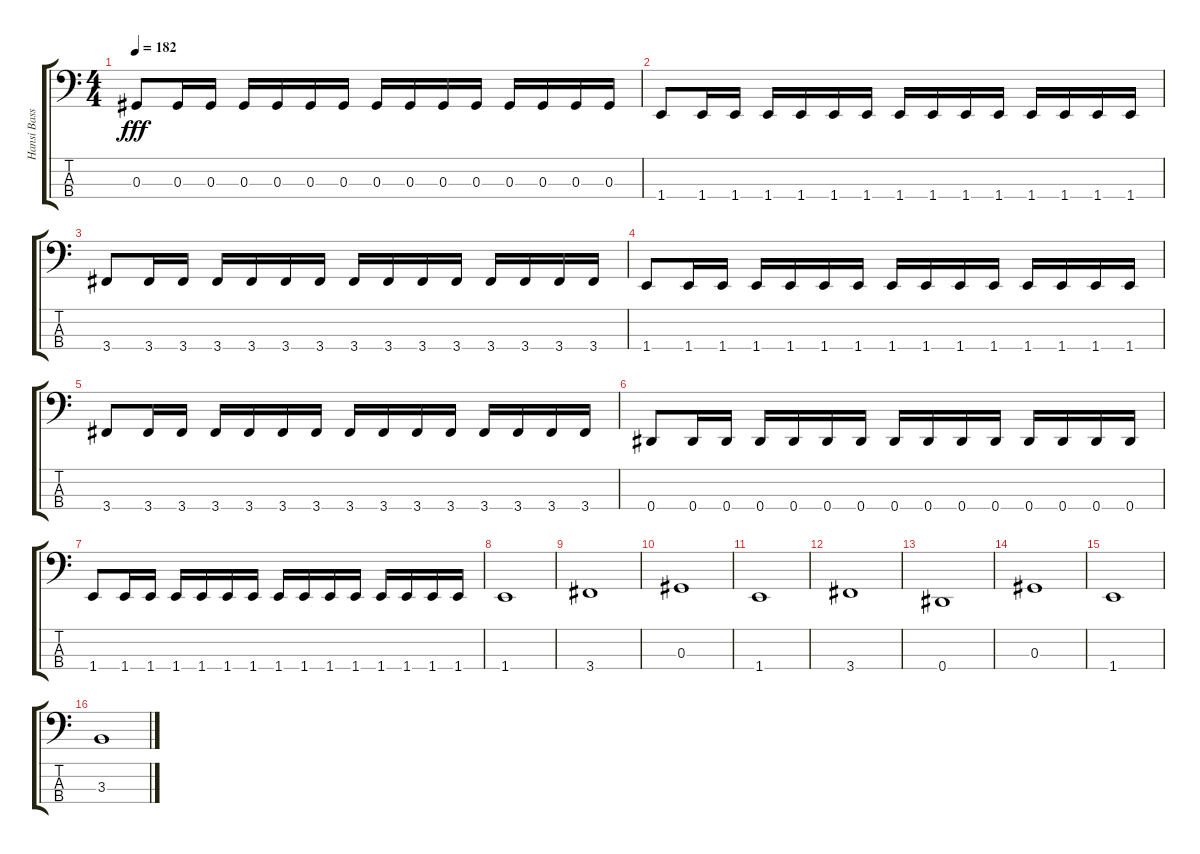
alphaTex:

\track ("Hansi Bass" "Hansi Bass") {instrument electricbasspick}
\staff {score tabs}
\tuning (Gb2 Db2 Ab1 Eb1) {hide}
\ts (4 4)
\tempo 182
\clef f4
\ks c
0.3.8{dy fff} 0.3.16 0.3.16 0.3.16 0.3.16 0.3.16 0.3.16 0.3.16 0.3.16 0.3.16 0.3.16 0.3.16 0.3.16 0.3.16 0.3.16 |
1.4.8 1.4.16 1.4.16 1.4.16 1.4.16 1.4.16 1.4.16 1.4.16 1.4.16 1.4.16 1.4.16 1.4.16 1.4.16 1.4.16 1.4.16 |
3.4.8 3.4.16 3.4.16 3.4.16 3.4.16 3.4.16 3.4.16 3.4.16 3.4.16 3.4.16 3.4.16 3.4.16 3.4.16 3.4.16 3.4.16 |
1.4.8 1.4.16 1.4.16 1.4.16 1.4.16 1.4.16 1.4.16 1.4.16 1.4.16 1.4.16 1.4.16 1.4.16 1.4.16 1.4.16 1.4.16 |
3.4.8 3.4.16 3.4.16 3.4.16 3.4.16 3.4.16 3.4.16 3.4.16 3.4.16 3.4.16 3.4.16 3.4.16 3.4.16 3.4.16 3.4.16 |
0.4.8 0.4.16 0.4.16 0.4.16 0.4.16 0.4.16 0.4.16 0.4.16 0.4.16 0.4.16 0.4.16 0.4.16 0.4.16 0.4.16 0.4.16 |
1.4.8 1.4.16 1.4.16 1.4.16 1.4.16 1.4.16 1.4.16 1.4.16 1.4.16 1.4.16 1.4.16 1.4.16 1.4.16 1.4.16 1.4.16 |
1.4.1 |
3.4.1 |
0.3.1 |
1.4.1 |
3.4.1 |
0.4.1 |
0.3.1 |
1.4.1 |
3.3.1
